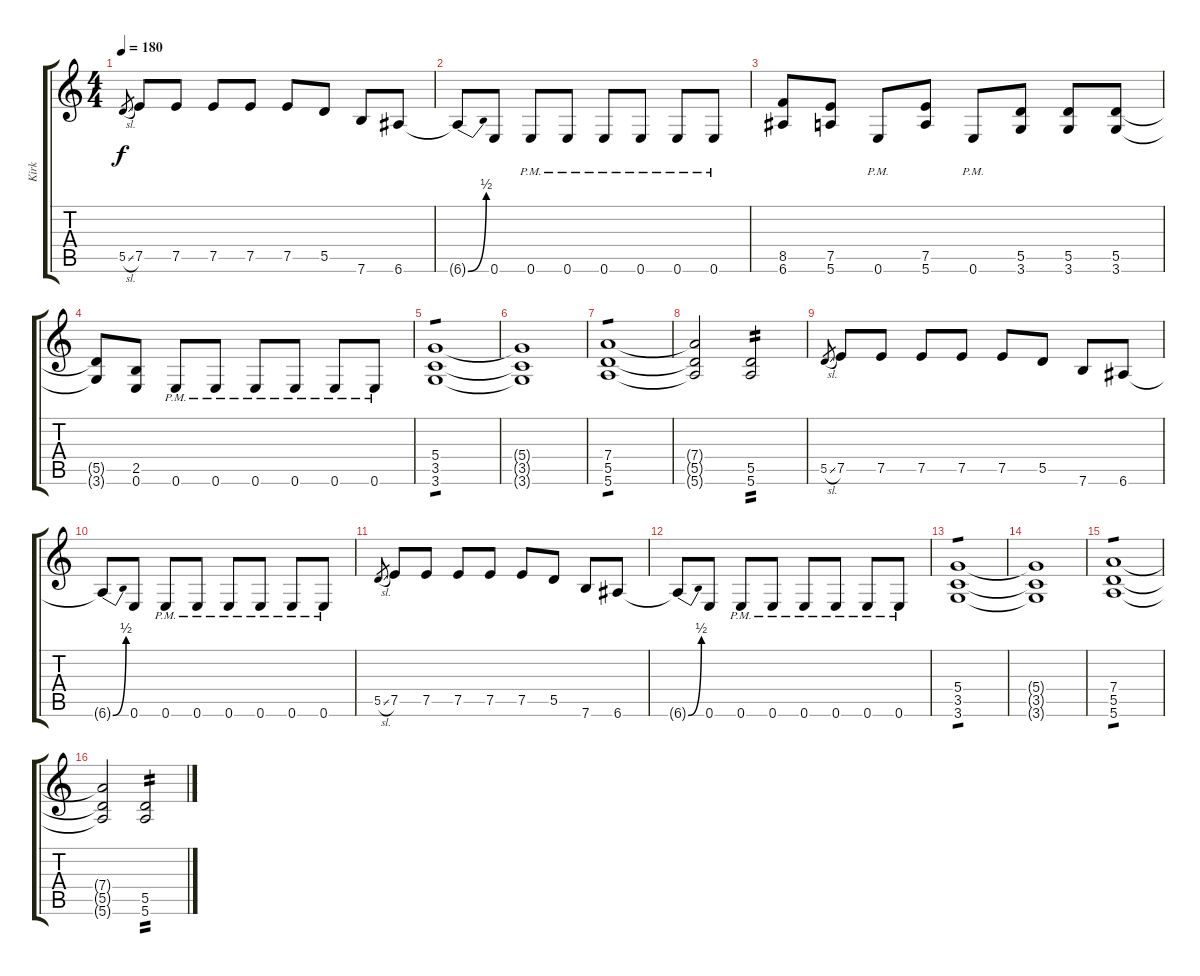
\track ("Kirk" "Kirk") {instrument overdrivenguitar}
\staff {score tabs}
\tuning (E4 B3 G3 D3 A2 E2) {hide}
\ts (4 4)
\tempo 180
\clef g2
\ks c
5.5{sl}.8{gr dy f} 7.5.8 7.5.8 7.5.8 7.5.8 7.5.8 5.5.8 7.6.8 6.6.8 |
6.6{be (bend 0 0 60 2) t}.8 0.6.8 0.6{pm}.8 0.6{pm}.8 0.6{pm}.8 0.6{pm}.8 0.6{pm}.8 0.6{pm}.8 |
(8.5 6.6).8 (7.5 5.6).8 0.6{pm}.8 (7.5 5.6).8 0.6{pm}.8 (5.5 3.6).8 (5.5 3.6).8 (5.5 3.6).8 |
(5.5{t} 3.6{t}).8 (2.5 0.6).8 0.6{pm}.8 0.6{pm}.8 0.6{pm}.8 0.6{pm}.8 0.6{pm}.8 0.6{pm}.8 |
(5.4 3.5 3.6).1{tp 1} |
(5.4{t} 3.5{t} 3.6{t}).1 |
(7.4 5.5 5.6).1{tp 1} |
(7.4{t} 5.5{t} 5.6{t}).2 (5.5 5.6).2{tp 2} |
5.5{sl}.8{gr} 7.5.8 7.5.8 7.5.8 7.5.8 7.5.8 5.5.8 7.6.8 6.6.8 |
6.6{be (bend 0 0 60 2) t}.8 0.6.8 0.6{pm}.8 0.6{pm}.8 0.6{pm}.8 0.6{pm}.8 0.6{pm}.8 0.6{pm}.8 |
5.5{sl}.8{gr} 7.5.8 7.5.8 7.5.8 7.5.8 7.5.8 5.5.8 7.6.8 6.6.8 |
6.6{be (bend 0 0 60 2) t}.8 0.6.8 0.6{pm}.8 0.6{pm}.8 0.6{pm}.8 0.6{pm}.8 0.6{pm}.8 0.6{pm}.8 |
(5.4 3.5 3.6).1{tp 1} |
(5.4{t} 3.5{t} 3.6{t}).1 |
(7.4 5.5 5.6).1{tp 1} |
(7.4{t} 5.5{t} 5.6{t}).2 (5.5 5.6).2{tp 2}
